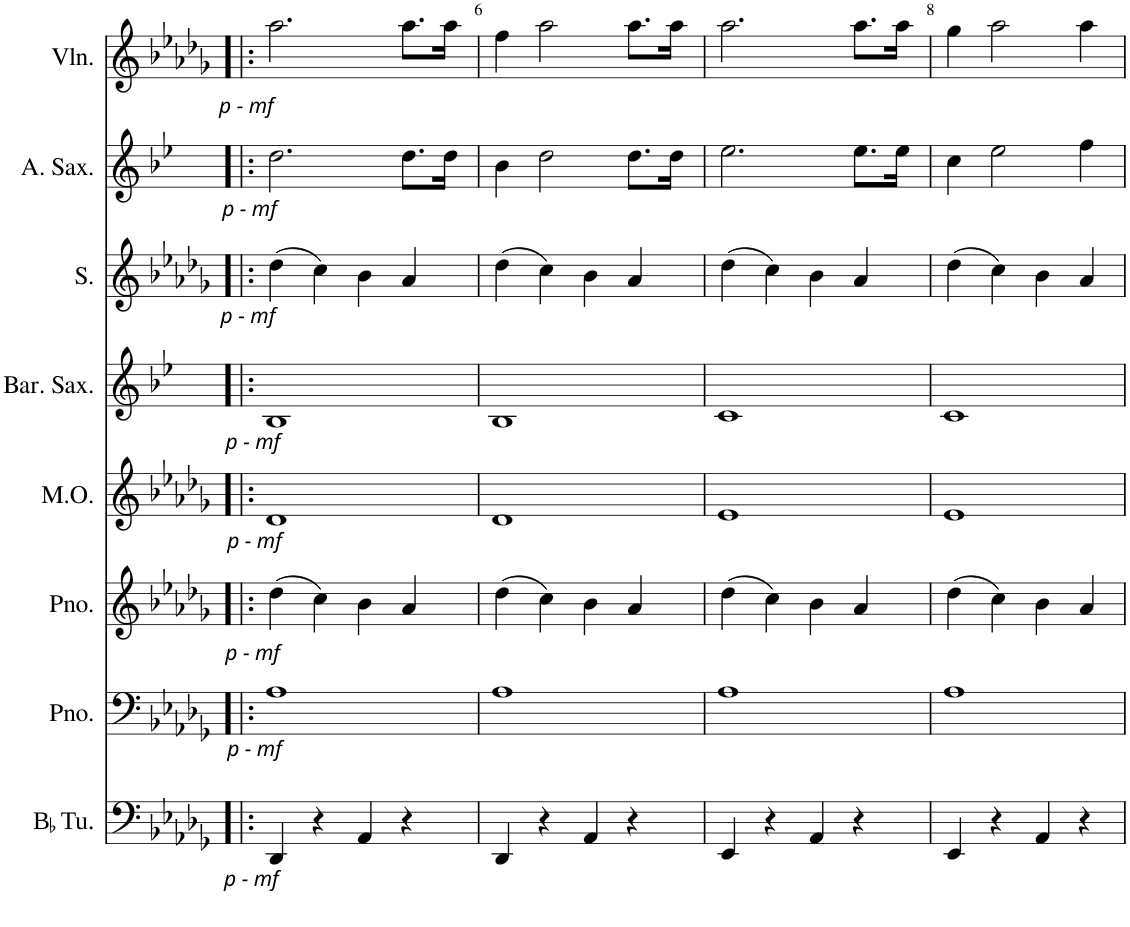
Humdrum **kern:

**kern	**dynam	**kern	**dynam	**kern	**dynam	**kern	**dynam	**kern	**dynam	**kern	**dynam	**kern	**dynam	**kern	**dynam
*part8	*part8	*part7	*part7	*part6	*part6	*part5	*part5	*part4	*part4	*part3	*part3	*part2	*part2	*part1	*part1
*staff8	*staff8	*staff7	*staff7	*staff6	*staff6	*staff5	*staff5	*staff4	*staff4	*staff3	*staff3	*staff2	*staff2	*staff1	*staff1
*I"BaccidentalFlat Tuba	*	*I"Piano	*	*I"Piano	*	*I"Mouth Organ	*	*I"Baritone Saxophone	*	*I"Soprano	*	*I"Alto Saxophone	*	*I"Violin	*
*I'BaccidentalFlat Tu.	*	*I'Pno.	*	*I'Pno.	*	*I'M.O.	*	*I'Bar. Sax.	*	*I'S.	*	*I'A. Sax.	*	*I'Vln.	*
!!LO:PB:g=z
*clefF4	*	*clefF4	*	*clefG2	*	*clefG2	*	*clefG2	*	*clefG2	*	*clefG2	*	*clefG2	*
*	*	*	*	*Trd7c12	*	*Trd7c12	*	*Trd12c21	*	*Trd7c12	*	*Trd5c9	*	*Trd7c12	*
*k[b-e-a-d-g-]	*	*k[b-e-a-d-g-]	*	*k[b-e-a-d-g-]	*	*k[b-e-a-d-g-]	*	*k[b-e-]	*	*k[b-e-a-d-g-]	*	*k[b-e-]	*	*k[b-e-a-d-g-]	*
*M4/4	*	*M4/4	*	*M4/4	*	*M4/4	*	*M4/4	*	*M4/4	*	*M4/4	*	*M4/4	*
=5!|:	=5!|:	=5!|:	=5!|:	=5!|:	=5!|:	=5!|:	=5!|:	=5!|:	=5!|:	=5!|:	=5!|:	=5!|:	=5!|:	=5!|:	=5!|:
!	!LO:DY:b	!	!LO:DY:b	!	!LO:DY:b	!	!LO:DY:b	!	!LO:DY:b	!	!LO:DY:b	!	!LO:DY:b	!	!LO:DY:b
4DD-/	other-dynamics	1A-	other-dynamics	(4dd-\	other-dynamics	1d-	other-dynamics	1B-	other-dynamics	(4dd-\	other-dynamics	2.dd\	other-dynamics	2.aa-\	other-dynamics
4r	.	.	.	4cc\)	.	.	.	.	.	4cc\)	.	.	.	.	.
4AA-/	.	.	.	4b-\	.	.	.	.	.	4b-\	.	.	.	.	.
4r	.	.	.	4a-/	.	.	.	.	.	4a-/	.	8.dd\L	.	8.aa-\L	.
.	.	.	.	.	.	.	.	.	.	.	.	16dd\Jk	.	16aa-\Jk	.
=6	=6	=6	=6	=6	=6	=6	=6	=6	=6	=6	=6	=6	=6	=6	=6
4DD-/	.	1A-	.	(4dd-\	.	1d-	.	1B-	.	(4dd-\	.	4b-\	.	4ff\	.
4r	.	.	.	4cc\)	.	.	.	.	.	4cc\)	.	2dd\	.	2aa-\	.
4AA-/	.	.	.	4b-\	.	.	.	.	.	4b-\	.	.	.	.	.
4r	.	.	.	4a-/	.	.	.	.	.	4a-/	.	8.dd\L	.	8.aa-\L	.
.	.	.	.	.	.	.	.	.	.	.	.	16dd\Jk	.	16aa-\Jk	.
=7	=7	=7	=7	=7	=7	=7	=7	=7	=7	=7	=7	=7	=7	=7	=7
4EE-/	.	1A-	.	(4dd-\	.	1e-	.	1c	.	(4dd-\	.	2.ee-\	.	2.aa-\	.
4r	.	.	.	4cc\)	.	.	.	.	.	4cc\)	.	.	.	.	.
4AA-/	.	.	.	4b-\	.	.	.	.	.	4b-\	.	.	.	.	.
4r	.	.	.	4a-/	.	.	.	.	.	4a-/	.	8.ee-\L	.	8.aa-\L	.
.	.	.	.	.	.	.	.	.	.	.	.	16ee-\Jk	.	16aa-\Jk	.
=8	=8	=8	=8	=8	=8	=8	=8	=8	=8	=8	=8	=8	=8	=8	=8
4EE-/	.	1A-	.	(4dd-\	.	1e-	.	1c	.	(4dd-\	.	4cc\	.	4gg-\	.
4r	.	.	.	4cc\)	.	.	.	.	.	4cc\)	.	2ee-\	.	2aa-\	.
4AA-/	.	.	.	4b-\	.	.	.	.	.	4b-\	.	.	.	.	.
4r	.	.	.	4a-/	.	.	.	.	.	4a-/	.	4ff\	.	4aa-\	.
=	=	=	=	=	=	=	=	=	=	=	=	=	=	=	=
*-	*-	*-	*-	*-	*-	*-	*-	*-	*-	*-	*-	*-	*-	*-	*-
